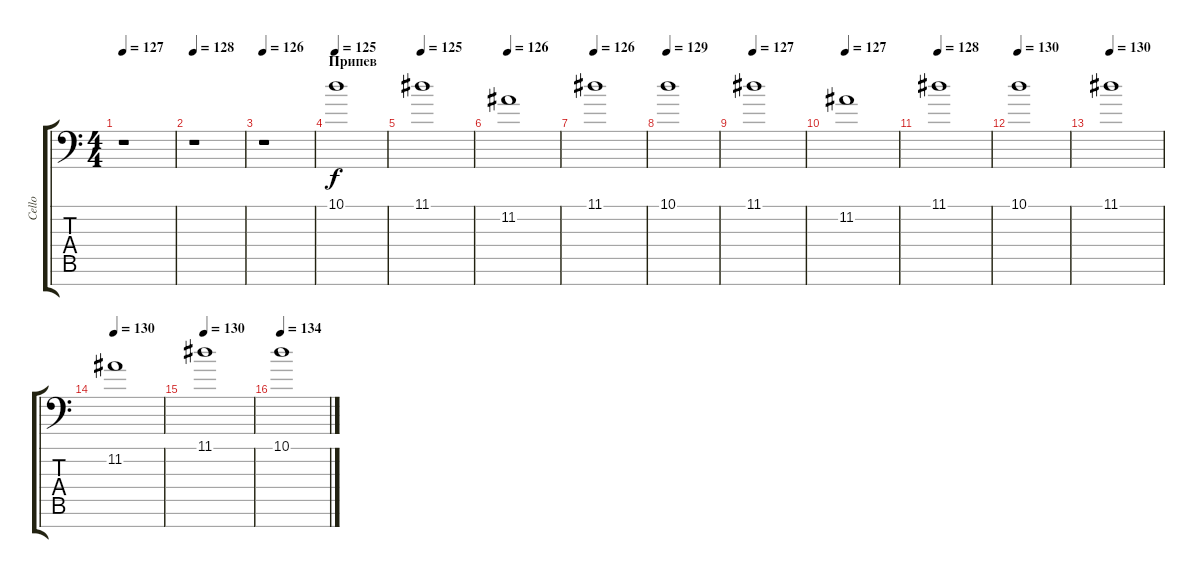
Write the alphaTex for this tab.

\track ("Cello" "Cello") {instrument cello}
\staff {score tabs}
\tuning (E4 B3 G3 D3 A2 E2 C-1) {hide}
\ts (4 4)
\tempo 127
\clef f4
\ks c
r.1{dy f} |
\tempo 128
r.1 |
\tempo 126
r.1 |
\section ("" "Припев")
\tempo 125
10.1.1 |
\tempo 125
11.1.1 |
\tempo 126
11.2.1 |
\tempo 126
11.1.1 |
\tempo 129
10.1.1 |
\tempo 127
11.1.1 |
\tempo 127
11.2.1 |
\tempo 128
11.1.1 |
\tempo 130
10.1.1 |
\tempo 130
11.1.1 |
\tempo 130
11.2.1 |
\tempo 130
11.1.1 |
\tempo 134
10.1.1
